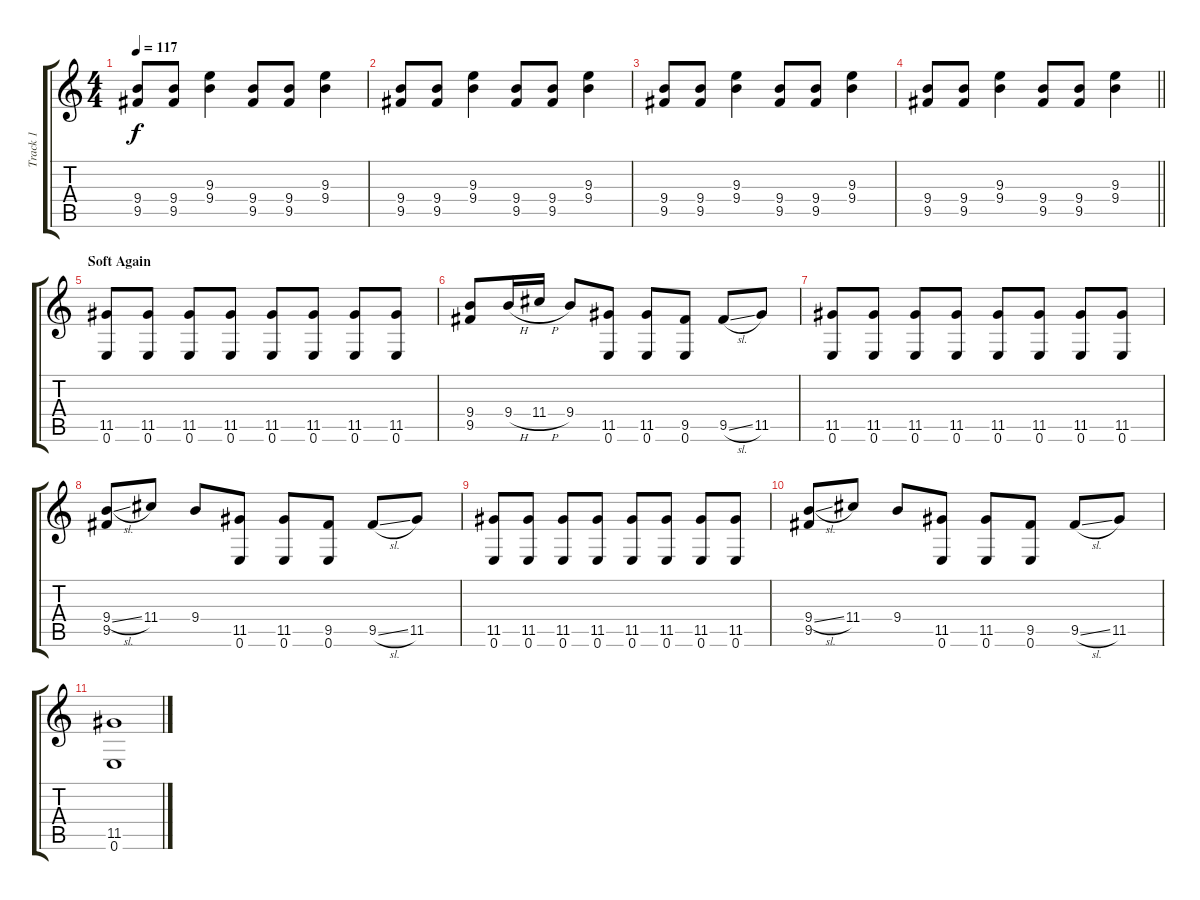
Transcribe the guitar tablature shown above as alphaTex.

\track ("Track 1" "Track 1") {instrument electricguitarmuted}
\staff {score tabs}
\tuning (E4 B3 G3 D3 A2 E2) {hide}
\ts (4 4)
\tempo 117
\clef g2
\ks c
(9.4 9.5).8{dy f} (9.4 9.5).8 (9.3 9.4).4 (9.4 9.5).8 (9.4 9.5).8 (9.3 9.4).4 |
(9.4 9.5).8 (9.4 9.5).8 (9.3 9.4).4 (9.4 9.5).8 (9.4 9.5).8 (9.3 9.4).4 |
(9.4 9.5).8 (9.4 9.5).8 (9.3 9.4).4 (9.4 9.5).8 (9.4 9.5).8 (9.3 9.4).4 |
\barLineRight lightlight
(9.4 9.5).8 (9.4 9.5).8 (9.3 9.4).4 (9.4 9.5).8 (9.4 9.5).8 (9.3 9.4).4 |
\section ("" "Soft Again")
(11.5 0.6).8{instrument electricguitarmuted} (11.5 0.6).8 (11.5 0.6).8 (11.5 0.6).8 (11.5 0.6).8 (11.5 0.6).8 (11.5 0.6).8 (11.5 0.6).8 |
(9.4 9.5).8 9.4{h}.16 11.4{h}.16 9.4.8 (11.5 0.6).8 (11.5 0.6).8 (9.5 0.6).8 9.5{sl}.8 11.5.8 |
(11.5 0.6).8 (11.5 0.6).8 (11.5 0.6).8 (11.5 0.6).8 (11.5 0.6).8 (11.5 0.6).8 (11.5 0.6).8 (11.5 0.6).8 |
(9.4{sl} 9.5).8 11.4.8 9.4.8 (11.5 0.6).8 (11.5 0.6).8 (9.5 0.6).8 9.5{sl}.8 11.5.8 |
(11.5 0.6).8 (11.5 0.6).8 (11.5 0.6).8 (11.5 0.6).8 (11.5 0.6).8 (11.5 0.6).8 (11.5 0.6).8 (11.5 0.6).8 |
(9.4{sl} 9.5).8 11.4.8 9.4.8 (11.5 0.6).8 (11.5 0.6).8 (9.5 0.6).8 9.5{sl}.8 11.5.8 |
(11.5 0.6).1
